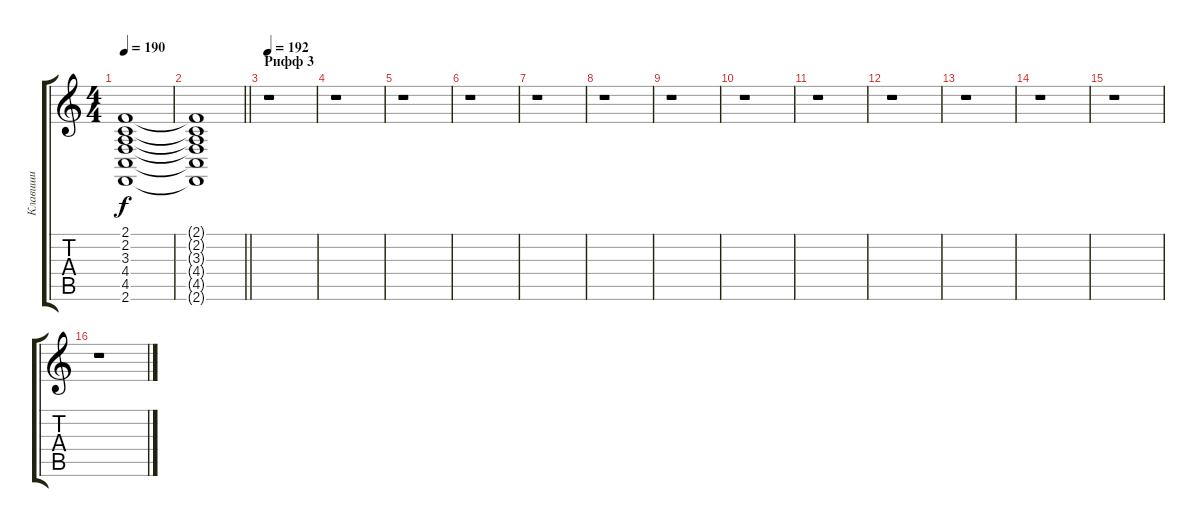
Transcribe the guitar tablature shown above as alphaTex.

\track ("Клавиши" "Клавиши") {instrument synthstrings1}
\staff {score tabs}
\tuning (Eb4 Bb3 Gb3 Db3 Ab2 Eb2) {hide}
\ts (4 4)
\tempo 190
\clef g2
\ks c
(2.1 2.2 3.3 4.4 4.5 2.6).1{dy f} |
\barLineRight lightlight
(2.1{t} 2.2{t} 3.3{t} 4.4{t} 4.5{t} 2.6{t}).1 |
\section ("" "Рифф 3")
\tempo 192
r.1 |
r.1 |
r.1 |
r.1 |
r.1 |
r.1 |
r.1 |
r.1 |
r.1 |
r.1 |
r.1 |
r.1 |
r.1 |
r.1
